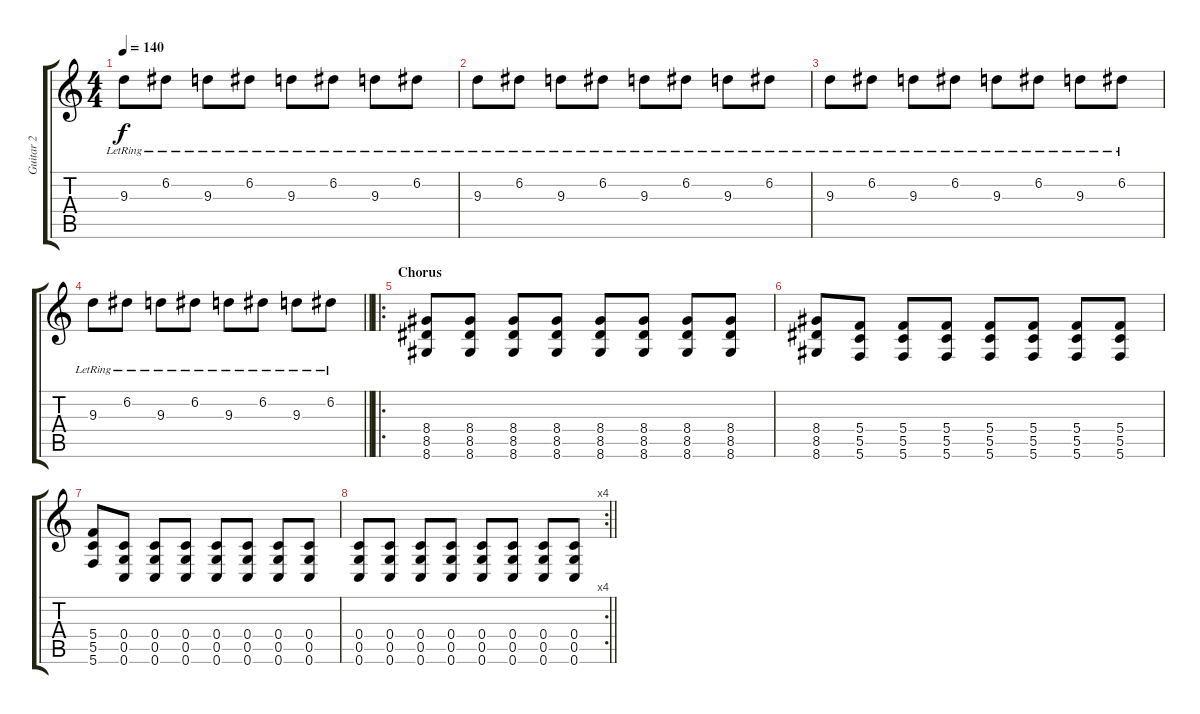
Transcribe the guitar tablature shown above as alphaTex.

\track ("Guitar 2" "Guitar 2") {instrument distortionguitar}
\staff {score tabs}
\tuning (D4 A3 F3 C3 G2 C2) {hide}
\ts (4 4)
\tempo 140
\clef g2
\ks c
9.3{lr}.8{dy f volume 13} 6.2{lr}.8 9.3{lr}.8 6.2{lr}.8 9.3{lr}.8 6.2{lr}.8 9.3{lr}.8 6.2{lr}.8 |
9.3{lr}.8 6.2{lr}.8 9.3{lr}.8 6.2{lr}.8 9.3{lr}.8 6.2{lr}.8 9.3{lr}.8 6.2{lr}.8 |
9.3{lr}.8 6.2{lr}.8 9.3{lr}.8 6.2{lr}.8 9.3{lr}.8 6.2{lr}.8 9.3{lr}.8 6.2{lr}.8 |
\barLineRight lightlight
9.3{lr}.8 6.2{lr}.8 9.3{lr}.8 6.2{lr}.8 9.3{lr}.8 6.2{lr}.8 9.3{lr}.8 6.2{lr}.8 |
\ro
\section ("" "Chorus")
(8.4 8.5 8.6).8 (8.4 8.5 8.6).8 (8.4 8.5 8.6).8 (8.4 8.5 8.6).8 (8.4 8.5 8.6).8 (8.4 8.5 8.6).8 (8.4 8.5 8.6).8 (8.4 8.5 8.6).8 |
(8.4 8.5 8.6).8 (5.4 5.5 5.6).8 (5.4 5.5 5.6).8 (5.4 5.5 5.6).8 (5.4 5.5 5.6).8 (5.4 5.5 5.6).8 (5.4 5.5 5.6).8 (5.4 5.5 5.6).8 |
(5.4 5.5 5.6).8 (0.4 0.5 0.6).8 (0.4 0.5 0.6).8 (0.4 0.5 0.6).8 (0.4 0.5 0.6).8 (0.4 0.5 0.6).8 (0.4 0.5 0.6).8 (0.4 0.5 0.6).8 |
\rc 4
\barLineRight lightlight
(0.4 0.5 0.6).8 (0.4 0.5 0.6).8 (0.4 0.5 0.6).8 (0.4 0.5 0.6).8 (0.4 0.5 0.6).8 (0.4 0.5 0.6).8 (0.4 0.5 0.6).8 (0.4 0.5 0.6).8
